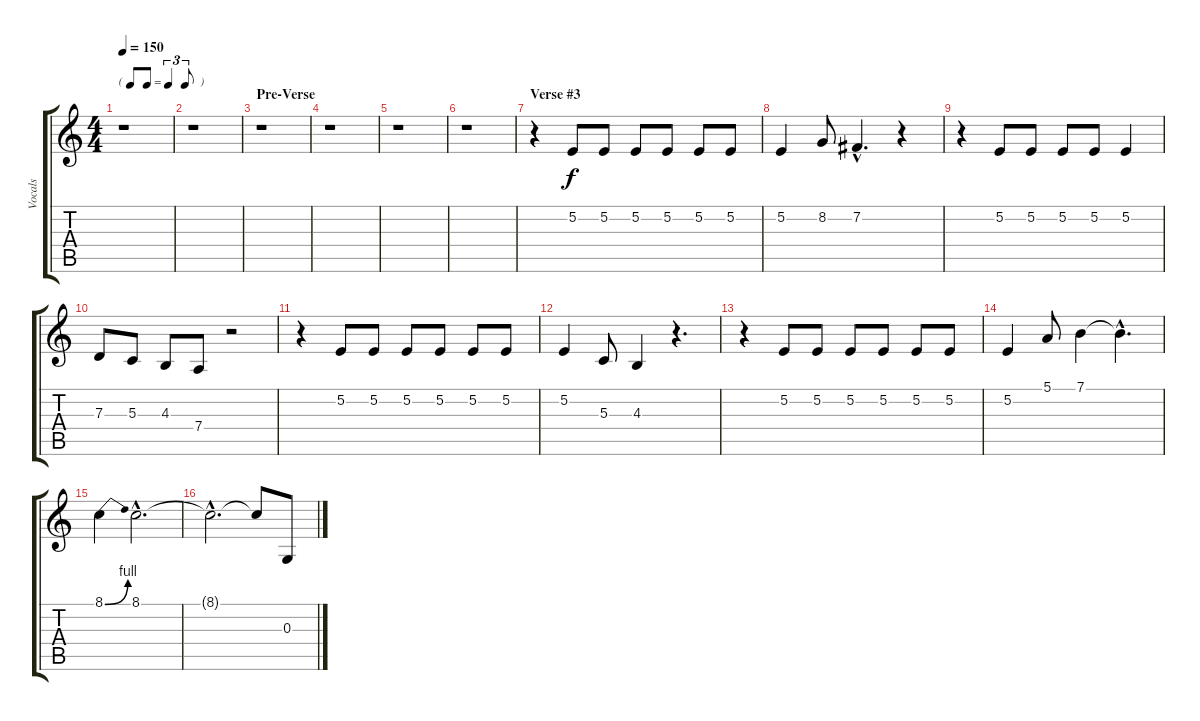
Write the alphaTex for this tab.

\track ("Vocals" "Vocals") {instrument lead2sawtooth}
\staff {score tabs}
\tuning (E4 B3 G3 D3 A2 E2) {hide}
\ts (4 4)
\tf triplet8th
\tempo 150
\clef g2
\ks c
r.1{dy f} |
r.1 |
\section ("" "Pre-Verse")
r.1 |
r.1 |
r.1 |
r.1 |
\section ("" "Verse #3")
r.4 5.2.8 5.2.8 5.2.8 5.2.8 5.2.8 5.2.8 |
5.2.4 8.2.8 7.2{hac}.4{d} r.4 |
r.4 5.2.8 5.2.8 5.2.8 5.2.8 5.2.4 |
7.3.8 5.3.8 4.3.8 7.4.8 r.2 |
r.4 5.2.8 5.2.8 5.2.8 5.2.8 5.2.8 5.2.8 |
5.2.4 5.3.8 4.3.4 r.4{d} |
r.4 5.2.8 5.2.8 5.2.8 5.2.8 5.2.8 5.2.8 |
5.2.4 5.1.8 7.1.4 7.1{hac t}.4{d} |
8.1{be (bend 0 0 60 4)}.4 8.1{hac}.2{d} |
8.1{hac t}.2{d} 8.1{t}.8 0.3.8
